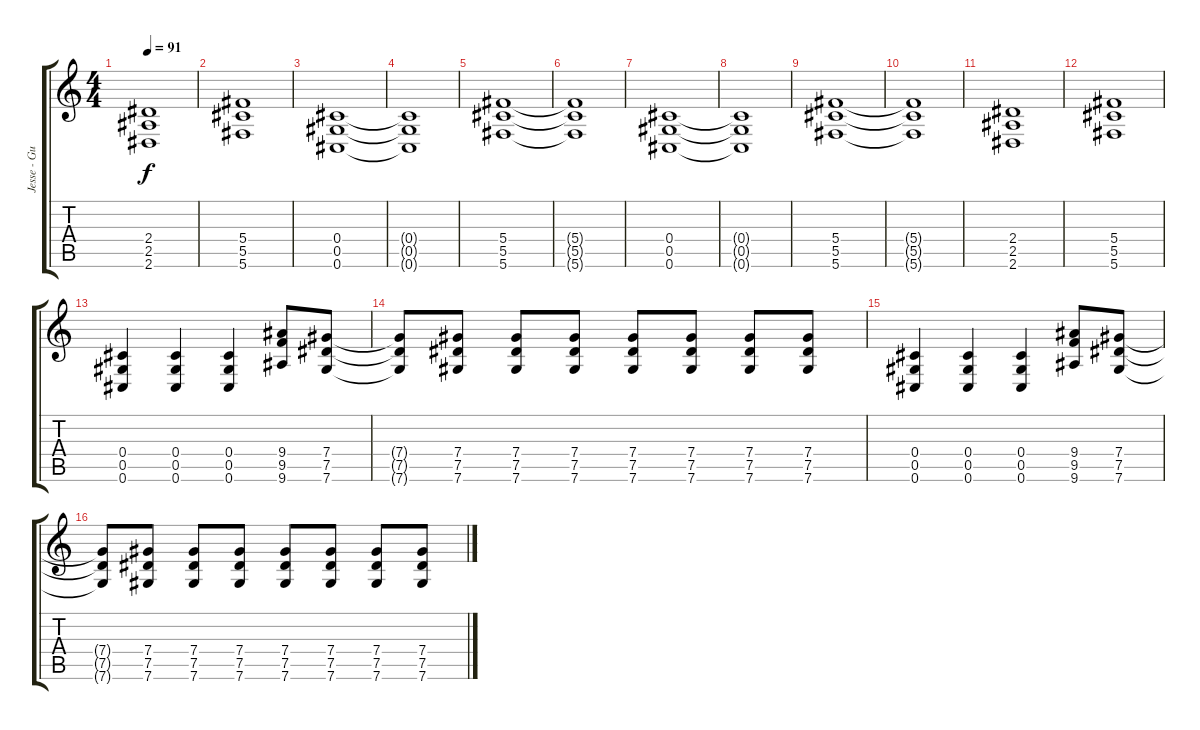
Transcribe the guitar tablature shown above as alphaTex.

\track ("Jesse - Guitar 2 (Right)" "Jesse - Gu") {instrument distortionguitar}
\staff {score tabs}
\tuning (Eb4 Bb3 Gb3 Db3 Ab2 Db2) {hide}
\ts (4 4)
\tempo 91
\clef g2
\ks c
(2.4 2.5 2.6).1{dy f} |
(5.4 5.5 5.6).1 |
(0.4 0.5 0.6).1 |
(0.4{t} 0.5{t} 0.6{t}).1 |
(5.4 5.5 5.6).1 |
(5.4{t} 5.5{t} 5.6{t}).1 |
(0.4 0.5 0.6).1 |
(0.4{t} 0.5{t} 0.6{t}).1 |
(5.4 5.5 5.6).1 |
(5.4{t} 5.5{t} 5.6{t}).1 |
(2.4 2.5 2.6).1 |
(5.4 5.5 5.6).1 |
(0.4 0.5 0.6).4 (0.4 0.5 0.6).4 (0.4 0.5 0.6).4 (9.4 9.5 9.6).8 (7.4 7.5 7.6).8 |
(7.4{t} 7.5{t} 7.6{t}).8 (7.4 7.5 7.6).8 (7.4 7.5 7.6).8 (7.4 7.5 7.6).8 (7.4 7.5 7.6).8 (7.4 7.5 7.6).8 (7.4 7.5 7.6).8 (7.4 7.5 7.6).8 |
(0.4 0.5 0.6).4 (0.4 0.5 0.6).4 (0.4 0.5 0.6).4 (9.4 9.5 9.6).8 (7.4 7.5 7.6).8 |
(7.4{t} 7.5{t} 7.6{t}).8 (7.4 7.5 7.6).8 (7.4 7.5 7.6).8 (7.4 7.5 7.6).8 (7.4 7.5 7.6).8 (7.4 7.5 7.6).8 (7.4 7.5 7.6).8 (7.4 7.5 7.6).8
